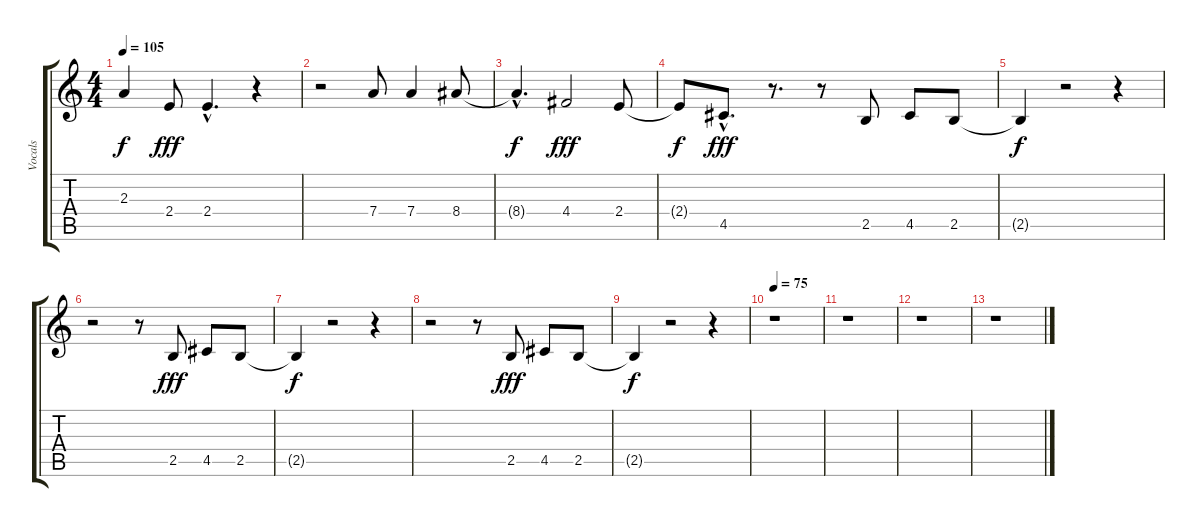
\track ("Vocals" "Vocals") {instrument acousticguitarnylon}
\staff {score tabs}
\tuning (E4 B3 G3 D3 A2 E2) {hide}
\ts (4 4)
\tempo 105
\clef g2
\ks c
2.3{t}.4{dy f} 2.4.8{dy fff} 2.4{hac}.4{d} r.4 |
r.2 7.4.8 7.4.4 8.4.8 |
8.4{hac t}.4{d dy f} 4.4.2{dy fff} 2.4.8 |
2.4{t}.8{dy f} 4.5{hac}.8{d dy fff} r.8{d} r.8 2.5.8 4.5.8 2.5.8 |
2.5{t}.4{dy f} r.2 r.4 |
r.2 r.8 2.5.8{dy fff} 4.5.8 2.5.8 |
2.5{t}.4{dy f} r.2 r.4 |
r.2 r.8 2.5.8{dy fff} 4.5.8 2.5.8 |
2.5{t}.4{dy f} r.2 r.4 |
\tempo 75
r.1 |
r.1 |
r.1 |
r.1
